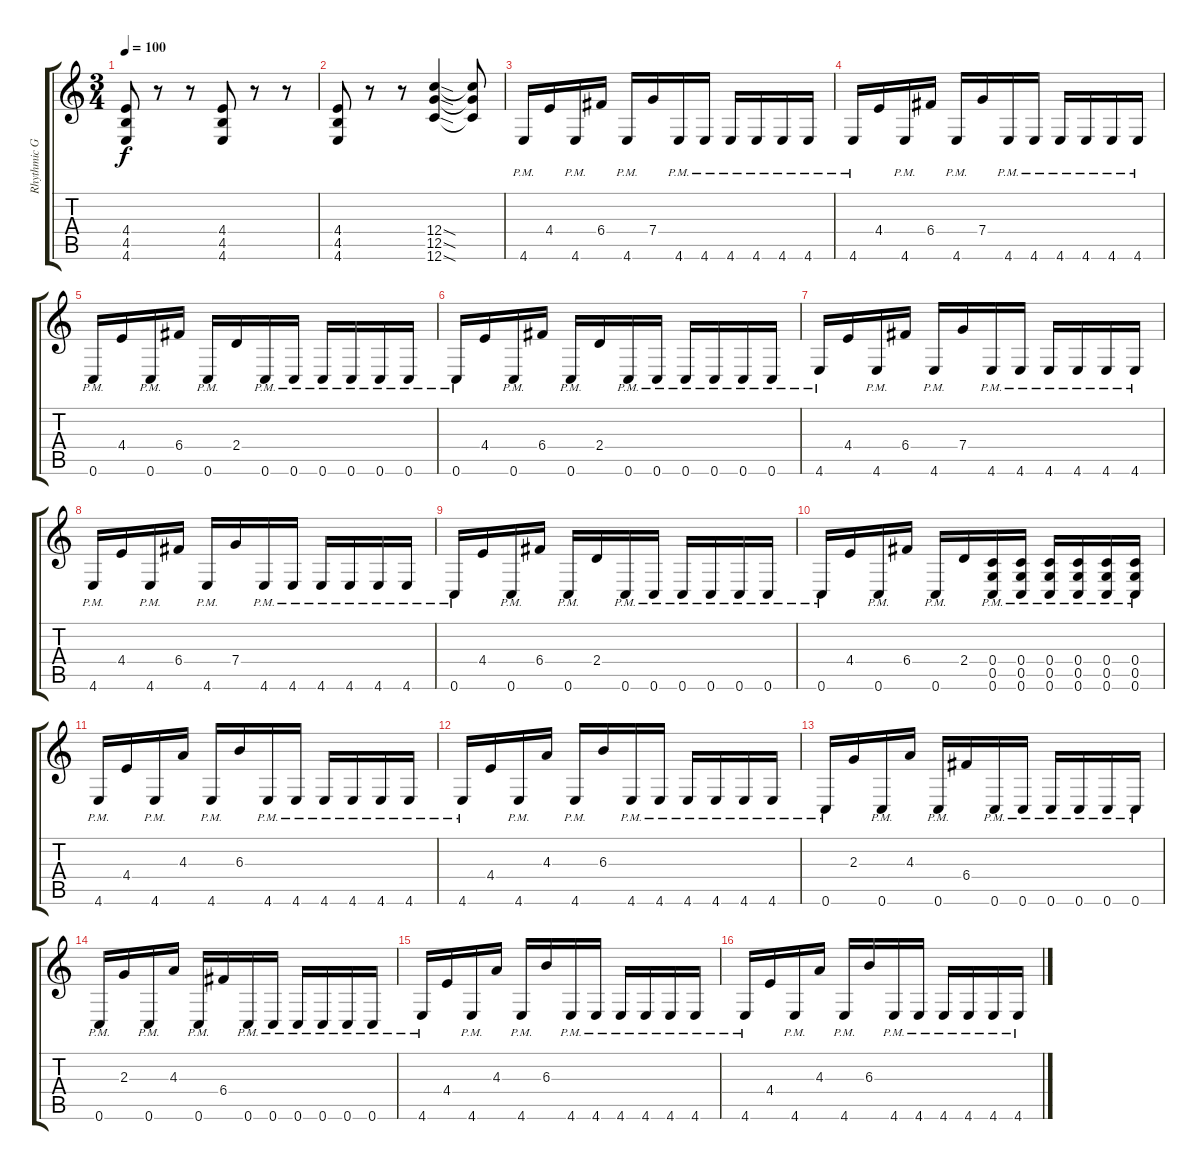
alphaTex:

\track ("Rhythmic Guitar" "Rhythmic G") {instrument distortionguitar}
\staff {score tabs}
\tuning (D4 A3 F3 C3 G2 C2) {hide}
\ts (3 4)
\tempo 100
\clef g2
\ks c
(4.4 4.5 4.6).8{dy f} r.8 r.8 (4.4 4.5 4.6).8 r.8 r.8 |
(4.4 4.5 4.6).8 r.8 r.8 (12.4{sod} 12.5{sod} 12.6{sod}).4 (12.4{t} 12.5{t} 12.6{t}).8 |
4.6{pm}.16 4.4.16 4.6{pm}.16 6.4.16 4.6{pm}.16 7.4.16 4.6{pm}.16 4.6{pm}.16 4.6{pm}.16 4.6{pm}.16 4.6{pm}.16 4.6{pm}.16 |
4.6{pm}.16 4.4.16 4.6{pm}.16 6.4.16 4.6{pm}.16 7.4.16 4.6{pm}.16 4.6{pm}.16 4.6{pm}.16 4.6{pm}.16 4.6{pm}.16 4.6{pm}.16 |
0.6{pm}.16 4.4.16 0.6{pm}.16 6.4.16 0.6{pm}.16 2.4.16 0.6{pm}.16 0.6{pm}.16 0.6{pm}.16 0.6{pm}.16 0.6{pm}.16 0.6{pm}.16 |
0.6{pm}.16 4.4.16 0.6{pm}.16 6.4.16 0.6{pm}.16 2.4.16 0.6{pm}.16 0.6{pm}.16 0.6{pm}.16 0.6{pm}.16 0.6{pm}.16 0.6{pm}.16 |
4.6{pm}.16 4.4.16 4.6{pm}.16 6.4.16 4.6{pm}.16 7.4.16 4.6{pm}.16 4.6{pm}.16 4.6{pm}.16 4.6{pm}.16 4.6{pm}.16 4.6{pm}.16 |
4.6{pm}.16 4.4.16 4.6{pm}.16 6.4.16 4.6{pm}.16 7.4.16 4.6{pm}.16 4.6{pm}.16 4.6{pm}.16 4.6{pm}.16 4.6{pm}.16 4.6{pm}.16 |
0.6{pm}.16 4.4.16 0.6{pm}.16 6.4.16 0.6{pm}.16 2.4.16 0.6{pm}.16 0.6{pm}.16 0.6{pm}.16 0.6{pm}.16 0.6{pm}.16 0.6{pm}.16 |
0.6{pm}.16 4.4.16 0.6{pm}.16 6.4.16 0.6{pm}.16 2.4.16 (0.4{pm} 0.5{pm} 0.6{pm}).16 (0.4{pm} 0.5{pm} 0.6{pm}).16 (0.4{pm} 0.5{pm} 0.6{pm}).16 (0.4{pm} 0.5{pm} 0.6{pm}).16 (0.4{pm} 0.5{pm} 0.6{pm}).16 (0.4{pm} 0.5{pm} 0.6{pm}).16 |
4.6{pm}.16 4.4.16 4.6{pm}.16 4.3.16 4.6{pm}.16 6.3.16 4.6{pm}.16 4.6{pm}.16 4.6{pm}.16 4.6{pm}.16 4.6{pm}.16 4.6{pm}.16 |
4.6{pm}.16 4.4.16 4.6{pm}.16 4.3.16 4.6{pm}.16 6.3.16 4.6{pm}.16 4.6{pm}.16 4.6{pm}.16 4.6{pm}.16 4.6{pm}.16 4.6{pm}.16 |
0.6{pm}.16 2.3.16 0.6{pm}.16 4.3.16 0.6{pm}.16 6.4.16 0.6{pm}.16 0.6{pm}.16 0.6{pm}.16 0.6{pm}.16 0.6{pm}.16 0.6{pm}.16 |
0.6{pm}.16 2.3.16 0.6{pm}.16 4.3.16 0.6{pm}.16 6.4.16 0.6{pm}.16 0.6{pm}.16 0.6{pm}.16 0.6{pm}.16 0.6{pm}.16 0.6{pm}.16 |
4.6{pm}.16 4.4.16 4.6{pm}.16 4.3.16 4.6{pm}.16 6.3.16 4.6{pm}.16 4.6{pm}.16 4.6{pm}.16 4.6{pm}.16 4.6{pm}.16 4.6{pm}.16 |
4.6{pm}.16 4.4.16 4.6{pm}.16 4.3.16 4.6{pm}.16 6.3.16 4.6{pm}.16 4.6{pm}.16 4.6{pm}.16 4.6{pm}.16 4.6{pm}.16 4.6{pm}.16
